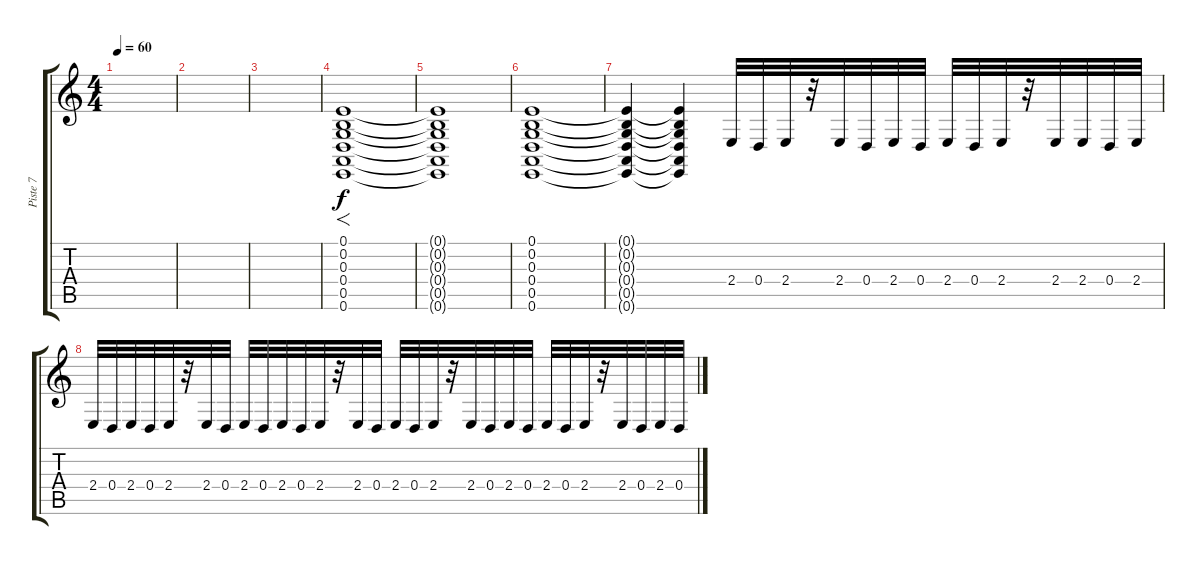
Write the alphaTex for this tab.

\track ("Piste 7" "Piste 7") {instrument lead7fifths}
\staff {score tabs}
\tuning (E4 B3 G3 D3 A2 E2) {hide}
\ts (4 4)
\tempo 60
\clef g2
\ks c
|
|
|
(0.1 0.2 0.3 0.4 0.5 0.6).1{f} |
(0.1{t} 0.2{t} 0.3{t} 0.4{t} 0.5{t} 0.6{t}).1 |
(0.1 0.2 0.3 0.4 0.5 0.6).1 |
(0.1{t} 0.2{t} 0.3{t} 0.4{t} 0.5{t} 0.6{t}).4{volume 0} (0.1{t} 0.2{t} 0.3{t} 0.4{t} 0.5{t} 0.6{t}).4{volume 0} 2.4.32{volume 14} 0.4.32 2.4.32 r.32 2.4.32 0.4.32 2.4.32 0.4.32 2.4.32 0.4.32 2.4.32 r.32 2.4.32 2.4.32 0.4.32 2.4.32 |
2.4.32 0.4.32 2.4.32 0.4.32 2.4.32 r.32 2.4.32 0.4.32 2.4.32 0.4.32 2.4.32 0.4.32 2.4.32 r.32 2.4.32 0.4.32 2.4.32 0.4.32 2.4.32 r.32 2.4.32 0.4.32 2.4.32 0.4.32 2.4.32 0.4.32 2.4.32 r.32 2.4.32 0.4.32 2.4.32 0.4.32
